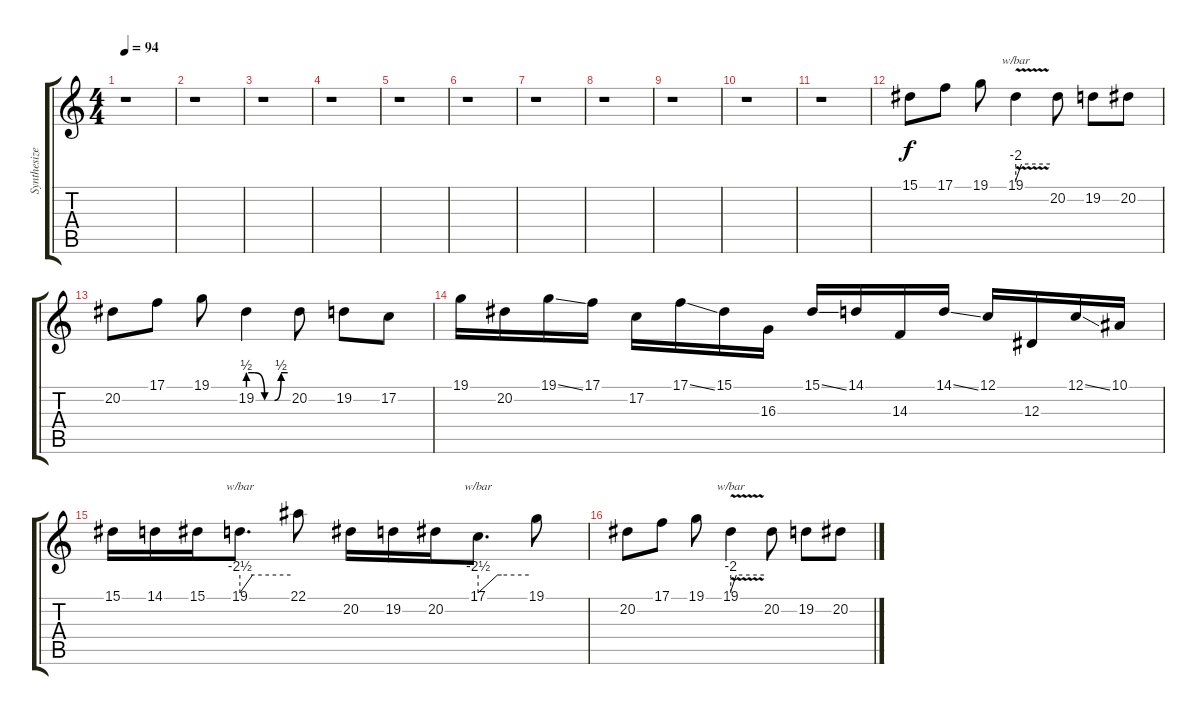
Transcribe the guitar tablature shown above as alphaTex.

\track ("Synthesizer Solo" "Synthesize") {solo instrument lead1square}
\staff {score tabs}
\tuning (C4 G3 Eb3 Bb2 F2 C2) {hide}
\ts (4 4)
\tempo 94
\clef g2
\ks c
r.1{dy f} |
r.1 |
r.1 |
r.1 |
r.1 |
r.1 |
r.1 |
r.1 |
r.1 |
r.1 |
r.1 |
15.1.8 17.1.8 19.1.8 19.1{v}.4{tbe (custom default 0 -8 10 0 60 0)} 20.2.8 19.2.8 20.2.8 |
20.2.8 17.1.8 19.1.8 19.2{be (custom 0 2 10 2 25 0 30 0 40 0 50 2 60 2)}.4 20.2.8 19.2.8 17.2.8 |
19.1.16 20.2.16 19.1{ss}.16 17.1.16 17.2.16 17.1{ss}.16 15.1.16 16.3.16 15.1{ss}.16 14.1.16 14.3.16 14.1{ss}.16 12.1.16 12.3.16 12.1{ss}.16 10.1.16 |
15.1.16 14.1.16 15.1.16 19.1.8{d tbe (custom default 0 -10 15 0 60 0)} 22.1.8 20.2.16 19.2.16 20.2.16 17.1.8{d tbe (custom default 0 -10 23 0 28 0 60 0)} 19.1.8 |
20.2.8 17.1.8 19.1.8 19.1{v}.4{tbe (custom default 0 -8 10 0 60 0)} 20.2.8 19.2.8 20.2.8
